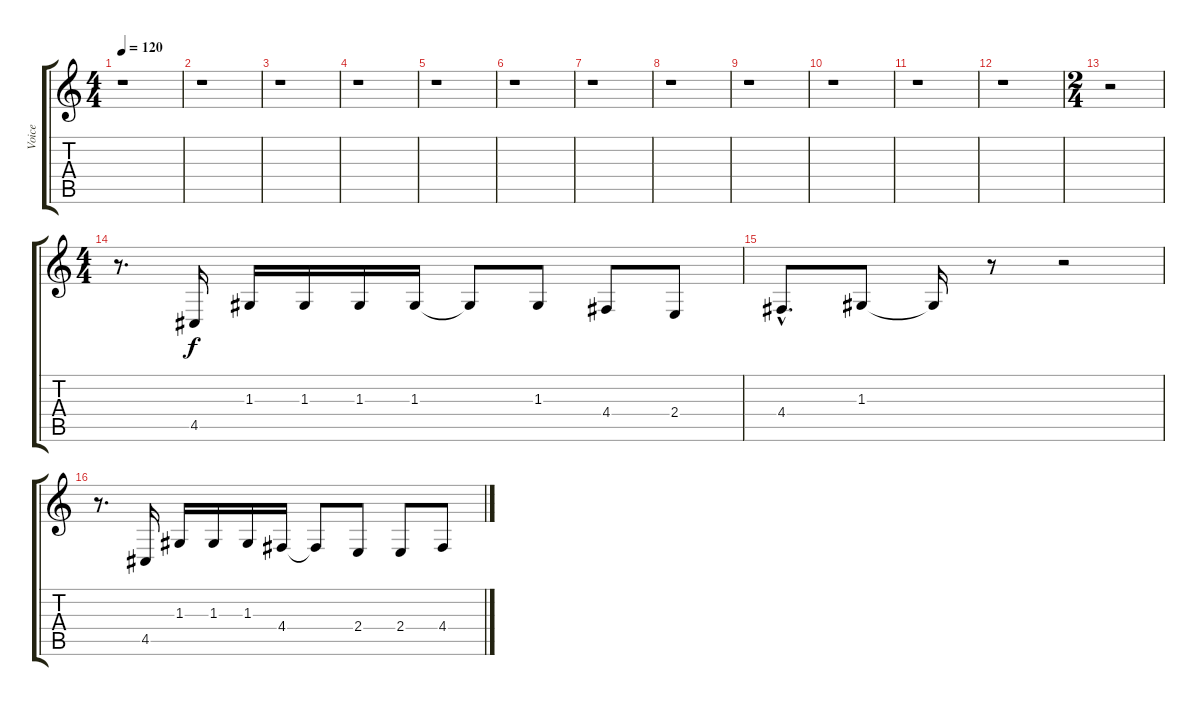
\track ("Voice" "Voice") {instrument lead2sawtooth}
\staff {score tabs}
\tuning (E4 B3 G3 D3 A2 E2) {hide}
\ts (4 4)
\tempo 120
\clef g2
\ks c
r.1{dy f instrument lead2sawtooth} |
r.1 |
r.1 |
r.1 |
r.1 |
r.1 |
r.1 |
r.1 |
r.1 |
r.1 |
r.1 |
r.1 |
\ts (2 4)
r.2 |
\ts (4 4)
r.8{d} 4.5.16 1.3.16 1.3.16 1.3.16 1.3.16 1.3{t}.8 1.3.8 4.4.8 2.4.8 |
4.4{hac}.8{d} 1.3.8 1.3{t}.16 r.8 r.2 |
r.8{d} 4.5.16 1.3.16 1.3.16 1.3.16 4.4.16 4.4{t}.8 2.4.8 2.4.8 4.4.8
